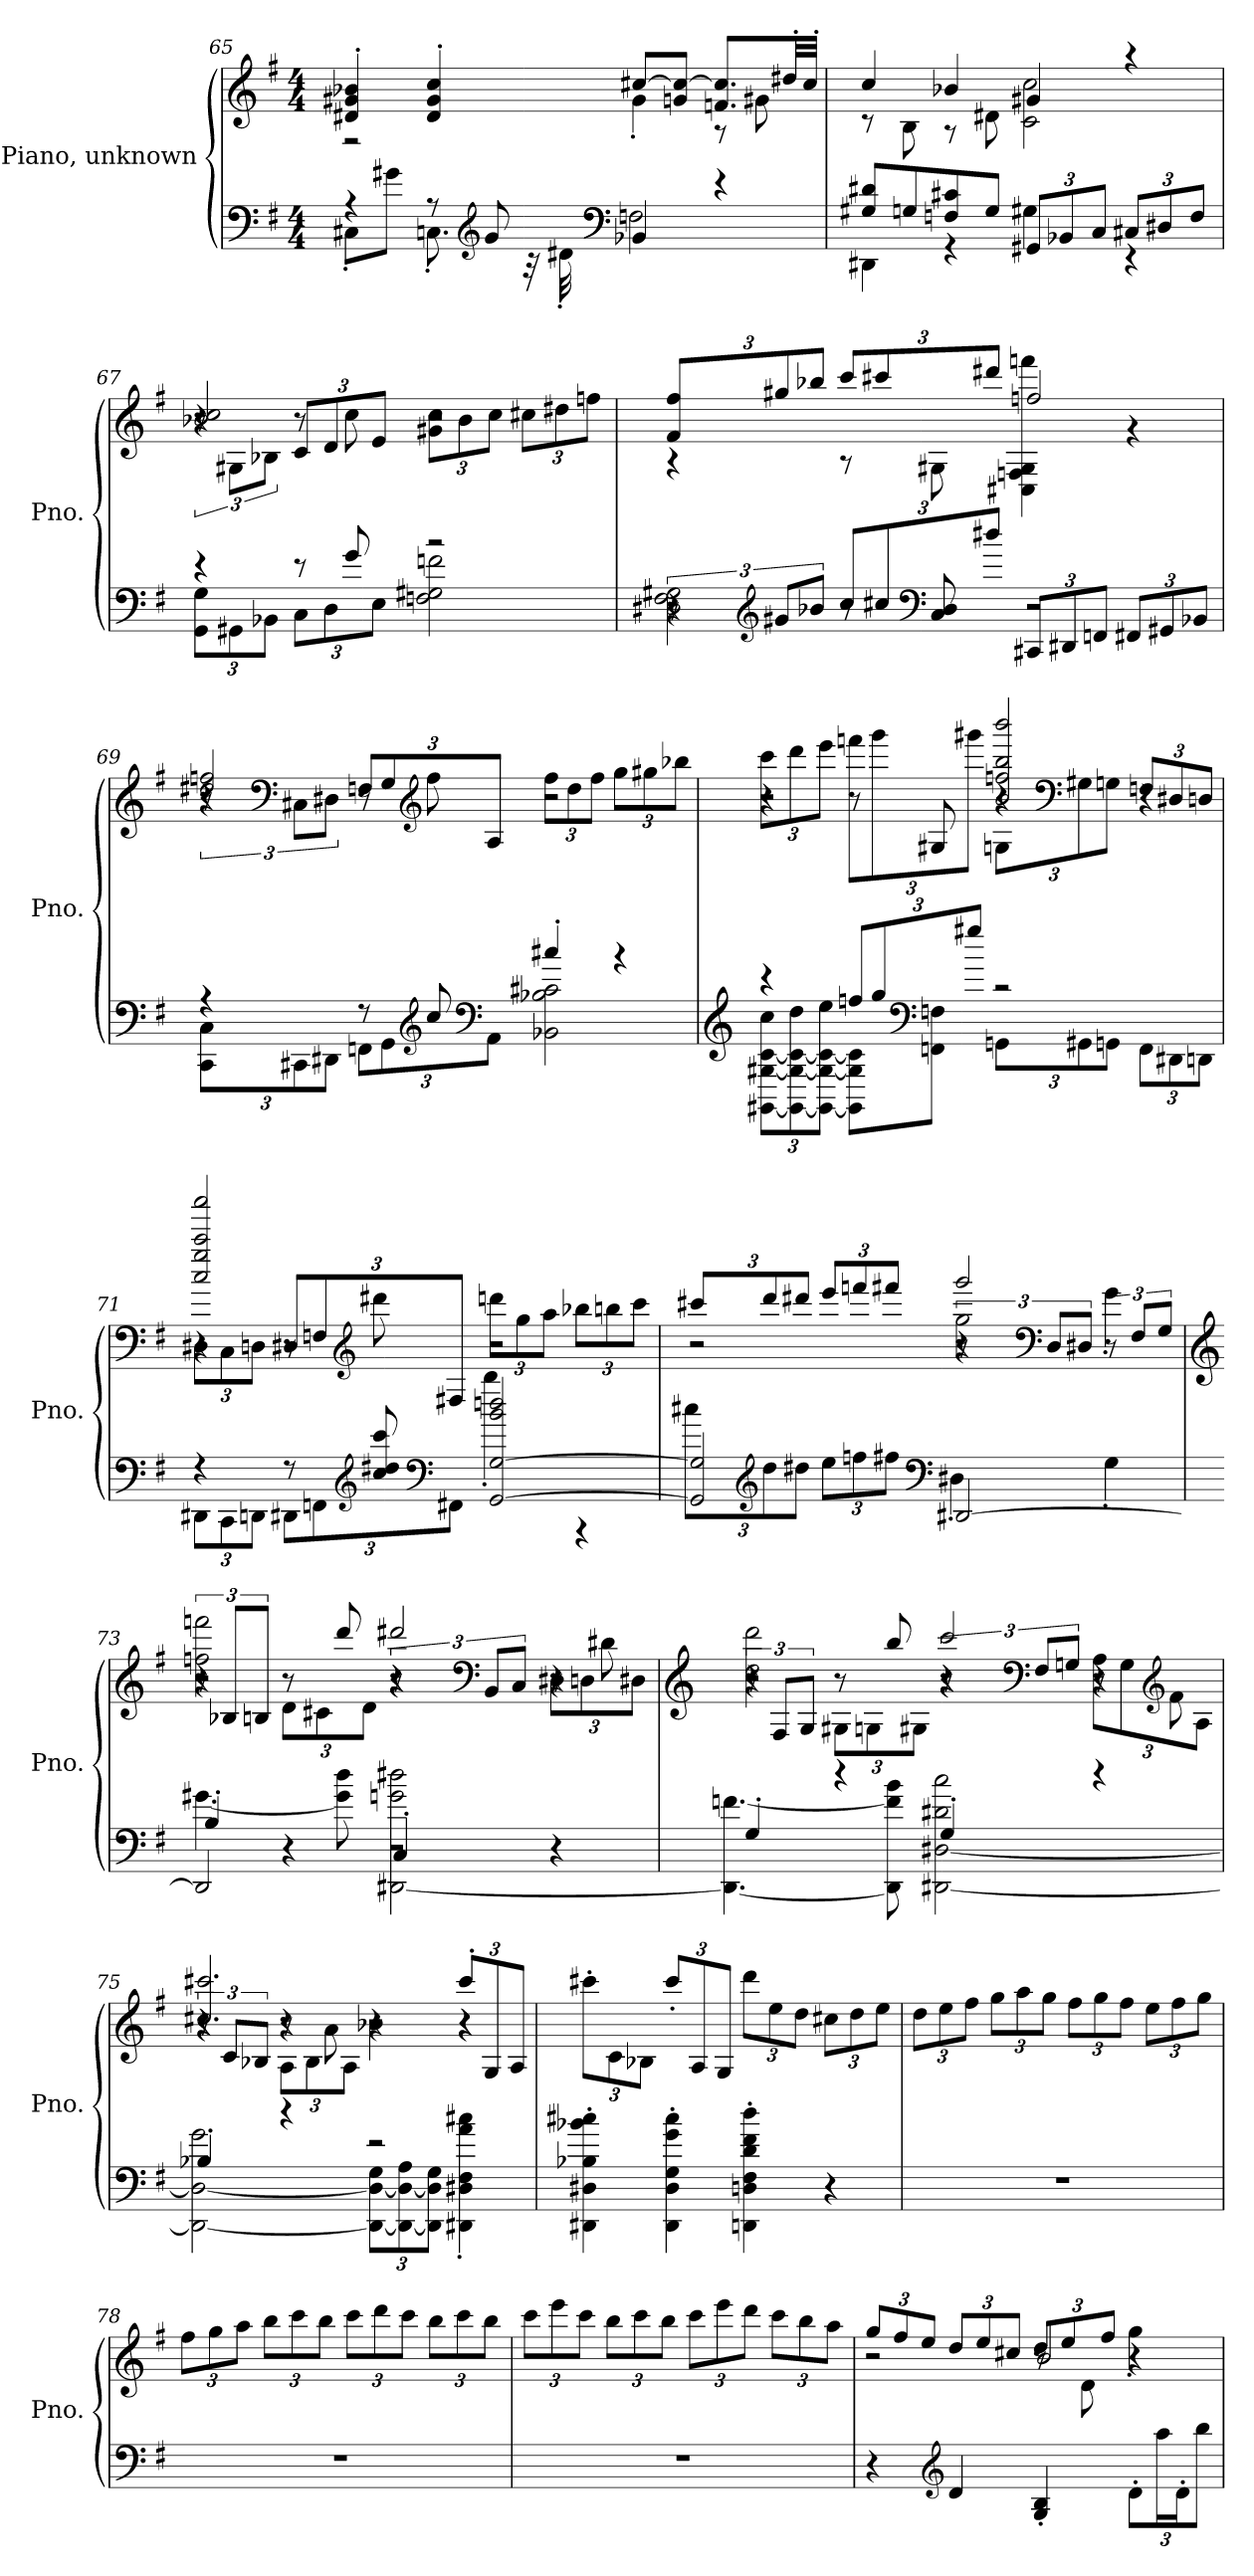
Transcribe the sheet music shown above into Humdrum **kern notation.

**kern	**kern
*part1	*part1
*staff2	*staff1
*I"Piano, unknown	*
*I'Pno.	*
!!LO:LB:g=z
*clefF4	*clefG2
*k[f#]	*k[f#]
*M4/4	*M4/4
=65	=65
*^	*^
4r	8C#X'\L	4d#X/' 4g#X/' 4b-X/'	2r
.	8g#X\J	.	.
8r	8.Cn'\	4d#/' 4g#/' 4cc/'	.
*clefG2	*	*	*
8g#/	.	.	.
.	32r	.	.
.	32d#X'\	.	.
*clefF4	*	*	*
4BB-X/	2Fn\	[8cc#X/L	4g#'\
.	.	8gn/ 8cc#/_J	.
4r	.	8.fn/ 8.cc#/]L	8r
.	.	.	8g#X\
.	.	32dd#X'/LL	.
.	.	32cc#'/JJJ	.
=66	=66	=66	=66
8G#X/ 8d#X/L	4DD#X\	4cc/	8r
8Gn/	.	.	8B\
8Fn/ 8c#X/	4r	4b-X/	8r
8G/J	.	.	8d#X\
*Xbrackettup	*	*	*
12GG#X/L	4G#X\	4g#X/	2c\ 2cc\
12BB-X/	.	.	.
12C/J	.	.	.
12C#X/L	4r	4r	.
12D#X/	.	.	.
12F/J	.	.	.
!!LO:LB:g=z
=67	=67	=67	=67
*	*	*	*^
4r	12GG\ 12G\L	2b-X/ 2cc/	12r	4r
.	12GG#X\	.	12G#X\L	.
.	12BB-X\J	.	12B-X\J	.
*	*	*	*	*Xbrackettup
8r	12C\L	.	8r	12c/L
.	12D\	.	.	12d/
8g/	.	.	8cc\	.
.	12E\J	.	.	12e/J
2r	2Fn\ 2G#X\ 2fn\	2r	12g#X\ 12cc\L	2r
.	.	.	12b-\	.
.	.	.	12cc\J	.
.	.	.	12cc#X\L	.
.	.	.	12dd#X\	.
.	.	.	12ffn\J	.
*	*	*v	*v	*v
!!LO:LB:g=z
=68	=68	=68
*	*^	*
*	*	*brackettup	*
*	*	*	*^
4r	2D#X\ 2F#\ 2G#X\	12r	12f#/ 12ff#/L	4r
*clefG2	*	*	*	*
.	.	12g#X/L	12gg#X/	.
.	.	12b-X/J	12bb-X/J	.
*Xbrackettup	*	*	*	*
12cc/L	.	8r	12ccc/L	8r
12cc#X/	.	.	12ccc#X/	.
*clefF4	*	*	*	*
.	.	8C/ 8D#/	.	8G#X\
12dd#X/J	.	.	12ddd#X/J	.
2r	2r	12CC#X/L	2ffn/	4C#X\ 4Fn\ 4G#\ 4fffn\
.	.	12DD#X/	.	.
.	.	12FFn/J	.	.
.	.	12FF#X/L	.	4r
.	.	12GG#X/	.	.
.	.	12BB-X/J	.	.
*	*v	*v	*	*
!!LO:PB:g=z
=69	=69	=69	=69
*	*	*	*brackettup
*	*	*	*^
4r	12CC\ 12C\L	2dd#X/ 2ffn/	12r	4r
*	*	*clefF4	*	*
.	12CC#X\	.	12C#X\L	.
.	12DD#X\J	.	12D#X\J	.
*	*	*	*	*Xbrackettup
8r	12FFn\L	.	8r	12Fn/L
.	12GG\	.	.	12G/
*clefG2	*	*clefG2	*	*
8cc/	.	.	8ff\	.
*clefF4	*	*	*	*
.	12AA\J	.	.	12A/J
4cc#X'/	2BB-X\ 2B-X\ 2c#X\	2r	12ff\L	2r
.	.	.	12dd#\	.
.	.	.	12ff\J	.
4r	.	.	12gg\L	.
.	.	.	12gg#X\	.
.	.	.	12bb-X\J	.
!!LO:LB:g=z	!!	!!
=70	=70	=70	=70	=70
*clefG2	*	*	*	*
4r	[12GG#X\ [12G#X\ [12c\ 12cc\L	2r	12ccc\L	4r
.	12GG#\_ 12G#\_ 12c\_ 12dd\	.	12ddd\	.
.	12GG#\_ 12G#\_ 12c\_ 12ee\J	.	12eee\J	.
12ffn/L	8GG#\] 8G#\] 8c\]L	.	12fffn\L	8r
12gg/	.	.	12ggg\	.
*clefF4	*	*	*	*
.	8FFn\ 8Fn\J	.	.	8G#X/
12gg#X/J	.	.	12ggg#X\J	.
2r	12GGn\L	2b/ 2ffn/ 2bb/ 2bbb/	12Gn\L	4r
*	*	*clefF4	*	*
.	12GG#X\	.	12G#X\	.
.	12GGn\J	.	12Gn\J	.
.	12FF\L	.	4r	12Fn/L
.	12DD#X\	.	.	12D#X/
.	12DDn\J	.	.	12Dn/J
!!LO:LB:g=z	!!	!!
=71	=71	=71	=71	=71
4r	12DD#X\L	2cc/ 2gg/ 2ccc/ 2cccc/	12D#X\L	4r
.	12CC\	.	12C\	.
.	12DDn\J	.	12Dn\J	.
8r	12DD#X\L	.	8r	12D#X/L
.	12FFn\	.	.	12Fn/
*clefG2	*	*clefG2	*	*
8cc/ 8dd#X/ 8ccc/	.	.	8ddd#X\	.
*clefF4	*	*	*	*
.	12FF#X\J	.	.	12F#X/J
[2GG/ [2G/ 2b/ 2ddn/	4bb'\	2r	12dddn\L	2r
.	.	.	12gg\	.
.	.	.	12aa\J	.
.	4r	.	12bb-X\L	.
.	.	.	12bbn\	.
.	.	.	12ccc\J	.
!!LO:LB:g=z
=72	=72	=72	=72	=72
*	*	*	*	*^
2GG/] 2G/]	12cc#X\L	2r	2r	12ccc#X/L	2r
*clefG2	*	*	*	*	*
.	12dd\	.	.	12ddd/	.
.	12dd#X\J	.	.	12ddd#X/J	.
.	12ee\L	.	.	12eee/L	.
.	12ffn\	.	.	12fffn/	.
.	12ff#X\J	.	.	12fff#X/J	.
*clefF4	*	*	*	*	*
*	*	*	*	*brackettup	*
[2DD#X/	4D#X'\	2ggg/	2gg\	12r	4r
*	*	*clefF4	*	*	*
.	.	.	.	12D/L	.
.	.	.	.	12D#X/J	.
.	4G'\	.	.	12r	4g'\
.	.	.	.	12F#/L	.
.	.	.	.	12G/J	.
*v	*v	*	*	*	*
!!LO:LB:g=z	!!	!!	!!
=73	=73	=73	=73	=73
*	*clefG2	*	*	*
*^	*	*	*	*
*	*^	*	*	*	*
2DD#/]	[4.g#X\	4B'/	2r	2ffn\ 2fffn\	12r	4r
.	.	.	.	.	12B-X/L	.
.	.	.	.	.	12Bn/J	.
*	*	*	*	*	*	*Xbrackettup
.	.	4r	.	.	8r	12d\L
.	.	.	.	.	.	12c#X\
.	8g#\] 8dd\	.	.	.	8ddd/	.
.	.	.	.	.	.	12d\J
*	*	*	*	*	*brackettup	*
2r	[2DD#X\ 2gn\ 2dd#X\	4C'/	2ddd#X/	4r	12r	4r
*	*	*	*clefF4	*	*	*
.	.	.	.	.	12BB/L	.
.	.	.	.	.	12C/J	.
*	*	*	*	*	*	*Xbrackettup
.	.	4r	.	8r	4r	12D#X\L
.	.	.	.	.	.	12Dn\
.	.	.	.	8d#X\	.	.
.	.	.	.	.	.	12D#X\J
*v	*v	*v	*	*	*	*
!!LO:LB:g=z	!!	!!	!!
=74	=74	=74	=74	=74
*	*clefG2	*	*	*
*^	*	*	*	*
*	*	*	*	*brackettup	*
4G'/	4.DD#\_ [4.fn\	2r	2dd\ 2ddd\	12r	4r
.	.	.	.	12F#/L	.
.	.	.	.	12G/J	.
*	*	*	*	*	*Xbrackettup
4r	.	.	.	8r	12G#X\L
.	.	.	.	.	12Gn\
.	8DD#\] 8f\] 8b\	.	.	8bb/	.
.	.	.	.	.	12G#X\J
*	*	*	*	*brackettup	*
4G'/	[2DD#X\ [2D#X\ 2d#X\ 2cc\	2ccc/	4r	12r	4r
*	*	*clefF4	*	*	*
.	.	.	.	12F#/L	.
.	.	.	.	12Gn/J	.
*	*	*	*	*	*Xbrackettup
4r	.	.	8r	4r	12A\L
.	.	.	.	.	12G\
*	*	*clefG2	*	*	*
.	.	.	8f#\	.	.
.	.	.	.	.	12A\J
=75	=75	=75	=75	=75	=75
*	*	*	*	*brackettup	*
4B-X'/	2DD#\_ 2D#\_ 2g\	2.cc#X/ 2.ccc#X/	4r	12r	4r
.	.	.	.	12c/L	.
.	.	.	.	12B-X/J	.
*	*	*	*	*	*Xbrackettup
4r	.	.	8r	4r	12A\L
.	.	.	.	.	12B-\
.	.	.	8a\	.	.
.	.	.	.	.	12A\J
2r	12DD#\_ 12D#\_ 12G\L	.	2r	4r	4b-X\
.	12DD#\_ 12D#\_ 12A\	.	.	.	.
.	12DD#\] 12D#\] 12G\J	.	.	.	.
.	4DD#X\' 4D#X\' 4F#\' 4a\' 4cc#X\'	4r	.	12ccc#'/L	4r
.	.	.	.	12G/	.
.	.	.	.	12A/J	.
*v	*v	*	*	*	*
*	*v	*v	*v	*v
!!LO:PB:g=z
=76	=76
4DD#X\' 4D#X\' 4B-X\' 4b-X\' 4cc#X\'	12ccc#X'\L
.	12c\
.	12B-X\J
4DD#\' 4D#\' 4G\' 4g\' 4cc#\'	12ccc#'/L
.	12A/
.	12G/J
4DDn\' 4Dn\' 4F#\' 4d\' 4f#\' 4dd\'	12ddd\L
.	12ee\
.	12dd\J
4r	12cc#X\L
.	12dd\
.	12ee\J
=77	=77
1r	12dd\L
.	12ee\
.	12ff#\J
.	12gg\L
.	12aa\
.	12gg\J
.	12ff#\L
.	12gg\
.	12ff#\J
.	12ee\L
.	12ff#\
.	12gg\J
=78	=78
1r	12ff#\L
.	12gg\
.	12aa\J
.	12bb\L
.	12ccc\
.	12bb\J
.	12ccc\L
.	12ddd\
.	12ccc\J
.	12bb\L
.	12ccc\
.	12bb\J
!!LO:LB:g=z
=79	=79
1r	12ccc\L
.	12eee\
.	12ccc\J
.	12bb\L
.	12ccc\
.	12bb\J
.	12ccc\L
.	12eee\
.	12ddd\J
.	12ccc\L
.	12bb\
.	12aa\J
=80	=80
*	*^
*	*	*^
4r	12gg/L	2r	2r
.	12ff#/	.	.
.	12ee/J	.	.
*clefG2	*	*	*
4d/	12dd/L	.	.
.	12ee/	.	.
.	12cc#X/J	.	.
4G/' 4B/'	12dd/L	8r	2b/
.	12ee/	.	.
.	.	8d\	.
.	12ff#/J	.	.
12d'\L	4r	4gg'\	.
24aa\L	.	.	.
24d'\J	.	.	.
12bb\J	.	.	.
*	*v	*v	*v
=	=
*-	*-
